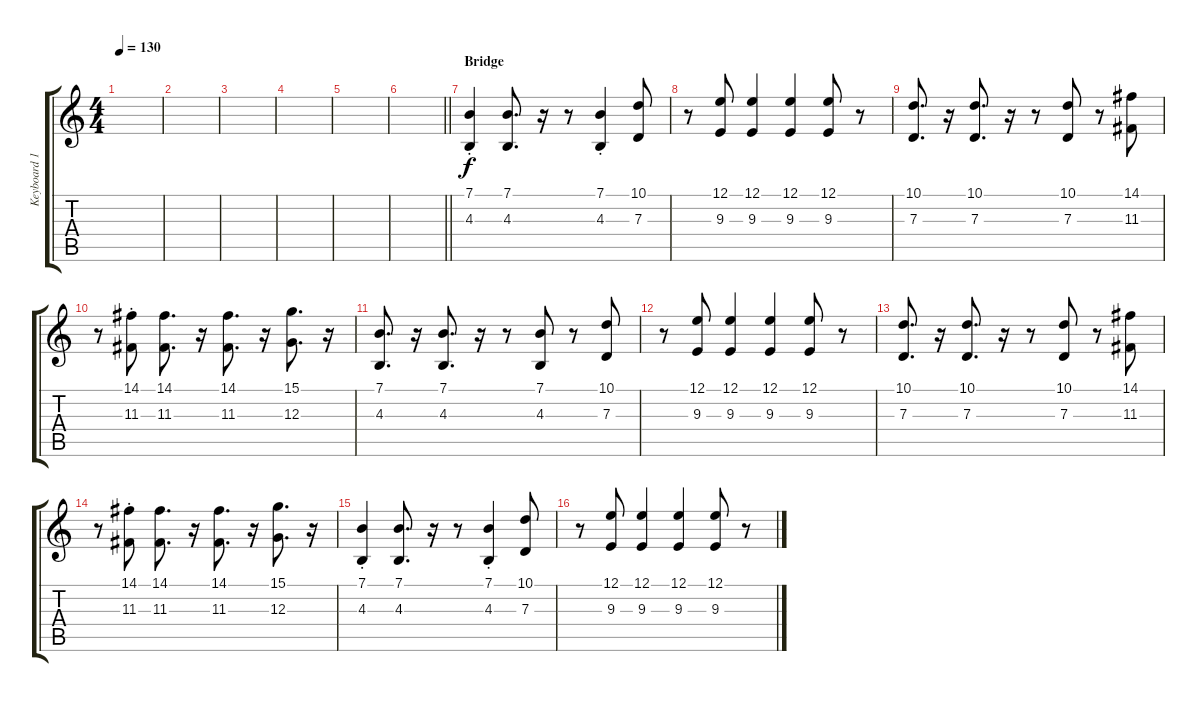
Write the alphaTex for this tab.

\track ("Keyboard 1" "Keyboard 1") {instrument lead5charang}
\staff {score tabs}
\tuning (E4 B3 G3 D3 A2 E2) {hide}
\ts (4 4)
\tempo 130
\clef g2
\ks c
|
|
|
|
|
\barLineRight lightlight
|
\section ("" "Bridge")
(7.1{st} 4.3{st}).4{volume 9 instrument lead2sawtooth} (7.1 4.3).8{d} r.16 r.8 (7.1{st} 4.3{st}).4 (10.1 7.3).8 |
r.8 (12.1 9.3).8 (12.1 9.3).4 (12.1 9.3).4 (12.1 9.3).8 r.8 |
(10.1 7.3).8{d} r.16 (10.1 7.3).8{d} r.16 r.8 (10.1 7.3).8 r.8 (14.1 11.3).8 |
r.8 (14.1{st} 11.3{st}).8 (14.1 11.3).8{d} r.16 (14.1 11.3).8{d} r.16 (15.1 12.3).8{d} r.16 |
(7.1 4.3).8{d} r.16 (7.1 4.3).8{d} r.16 r.8 (7.1 4.3).8 r.8 (10.1 7.3).8 |
r.8 (12.1 9.3).8 (12.1 9.3).4 (12.1 9.3).4 (12.1 9.3).8 r.8 |
(10.1 7.3).8{d} r.16 (10.1 7.3).8{d} r.16 r.8 (10.1 7.3).8 r.8 (14.1 11.3).8 |
r.8 (14.1{st} 11.3{st}).8 (14.1 11.3).8{d} r.16 (14.1 11.3).8{d} r.16 (15.1 12.3).8{d} r.16 |
(7.1{st} 4.3{st}).4{volume 9 instrument lead2sawtooth} (7.1 4.3).8{d} r.16 r.8 (7.1{st} 4.3{st}).4 (10.1 7.3).8 |
r.8 (12.1 9.3).8 (12.1 9.3).4 (12.1 9.3).4 (12.1 9.3).8 r.8
